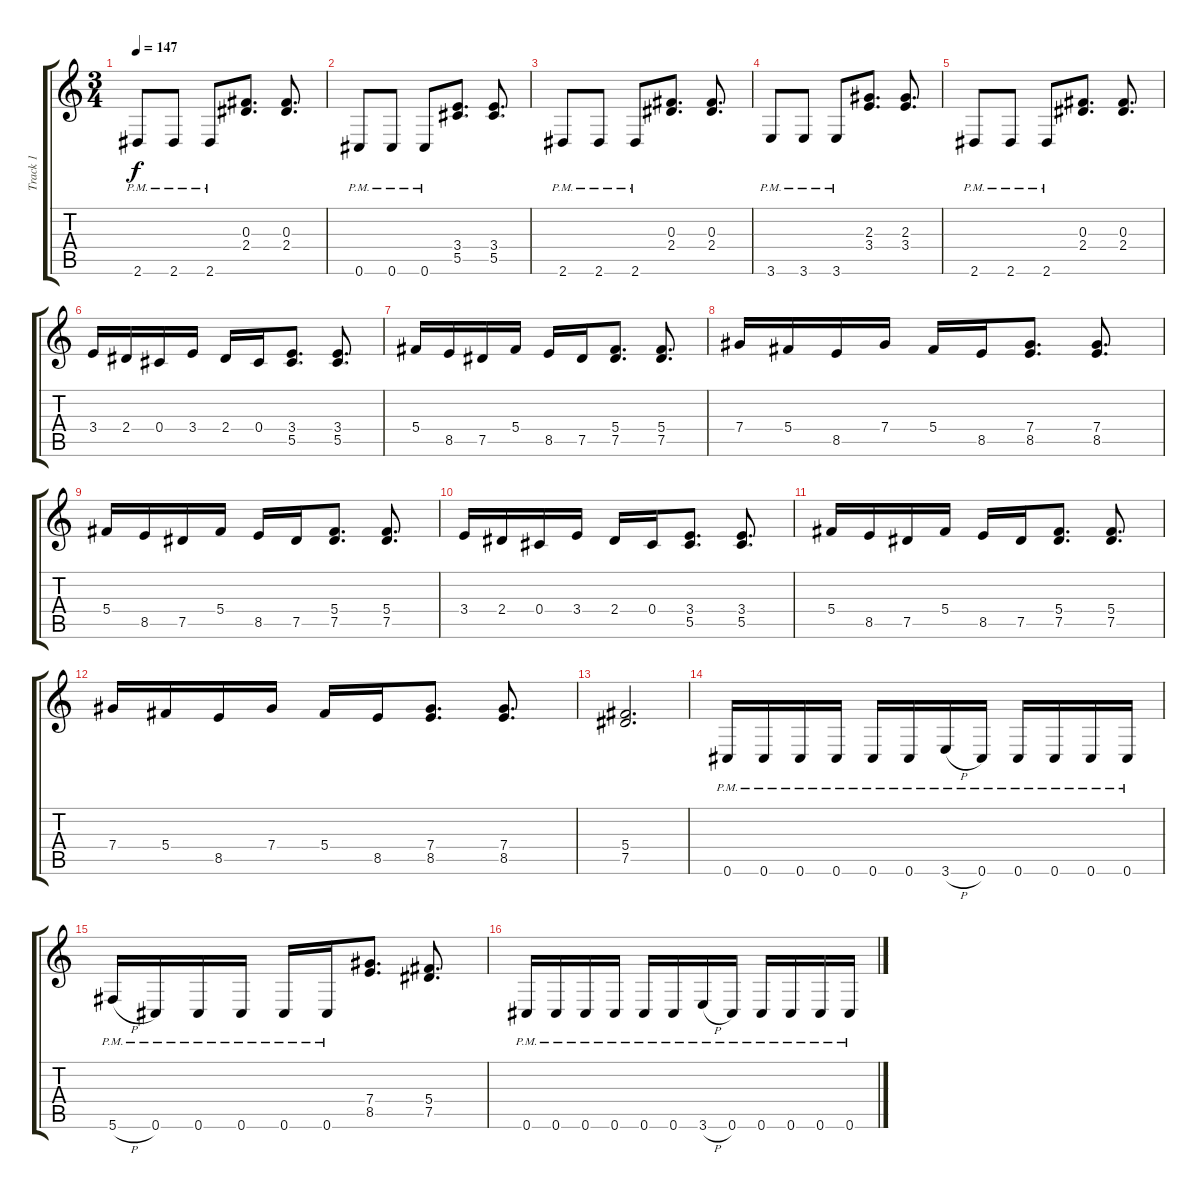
\track ("Track 1" "Track 1") {instrument distortionguitar}
\staff {score tabs}
\tuning (Eb4 Bb3 Gb3 Db3 Ab2 Db2) {hide}
\ts (3 4)
\tempo 147
\clef g2
\ks c
2.6{pm}.8{dy f} 2.6{pm}.8 2.6{pm}.8 (0.3 2.4).8{d} (0.3 2.4).8{d} |
0.6{pm}.8 0.6{pm}.8 0.6{pm}.8 (3.4 5.5).8{d} (3.4 5.5).8{d} |
2.6{pm}.8 2.6{pm}.8 2.6{pm}.8 (0.3 2.4).8{d} (0.3 2.4).8{d} |
3.6{pm}.8 3.6{pm}.8 3.6{pm}.8 (2.3 3.4).8{d} (2.3 3.4).8{d} |
2.6{pm}.8 2.6{pm}.8 2.6{pm}.8 (0.3 2.4).8{d} (0.3 2.4).8{d} |
3.4.16 2.4.16 0.4.16 3.4.16 2.4.16 0.4.16 (3.4 5.5).8{d} (3.4 5.5).8{d} |
5.4.16 8.5.16 7.5.16 5.4.16 8.5.16 7.5.16 (5.4 7.5).8{d} (5.4 7.5).8{d} |
7.4.16 5.4.16 8.5.16 7.4.16 5.4.16 8.5.16 (7.4 8.5).8{d} (7.4 8.5).8{d} |
5.4.16 8.5.16 7.5.16 5.4.16 8.5.16 7.5.16 (5.4 7.5).8{d} (5.4 7.5).8{d} |
3.4.16 2.4.16 0.4.16 3.4.16 2.4.16 0.4.16 (3.4 5.5).8{d} (3.4 5.5).8{d} |
5.4.16 8.5.16 7.5.16 5.4.16 8.5.16 7.5.16 (5.4 7.5).8{d} (5.4 7.5).8{d} |
7.4.16 5.4.16 8.5.16 7.4.16 5.4.16 8.5.16 (7.4 8.5).8{d} (7.4 8.5).8{d} |
(5.4 7.5).2{d} |
0.6{pm}.16 0.6{pm}.16 0.6{pm}.16 0.6{pm}.16 0.6{pm}.16 0.6{pm}.16 3.6{h pm}.16 0.6{pm}.16 0.6{pm}.16 0.6{pm}.16 0.6{pm}.16 0.6{pm}.16 |
5.6{h pm}.16 0.6{pm}.16 0.6{pm}.16 0.6{pm}.16 0.6{pm}.16 0.6{pm}.16 (7.4 8.5).8{d} (5.4 7.5).8{d} |
0.6{pm}.16 0.6{pm}.16 0.6{pm}.16 0.6{pm}.16 0.6{pm}.16 0.6{pm}.16 3.6{h pm}.16 0.6{pm}.16 0.6{pm}.16 0.6{pm}.16 0.6{pm}.16 0.6{pm}.16
